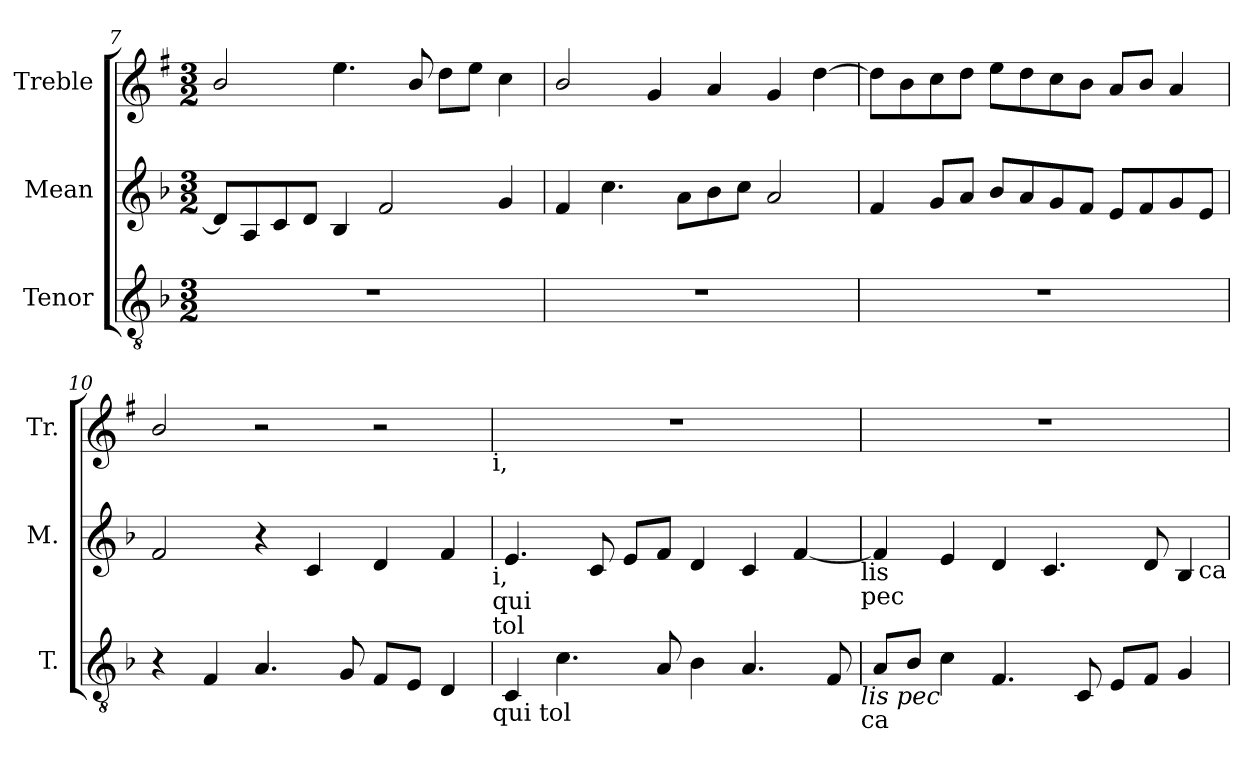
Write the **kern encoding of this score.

**kern	**kern	**kern
*part3	*part2	*part1
*staff3	*staff2	*staff1
*I"Tenor	*I"Mean	*I"Treble
*I'T.	*I'M.	*I'Tr.
*clefGv2	*clefG2	*clefG2
*	*	*ITrd1c2
*k[b-]	*k[b-]	*k[b-]
*F:	*F:	*F:
*M3/2	*M3/2	*M3/2
=7	=7	=7
!LO:N:vis=1	!	!
1.r	8d/L]	2a/
.	8A/	.
.	8c/	.
.	8d/J	.
.	4B-/	4.dd\
.	2f/	.
.	.	8a/
.	.	8cc\L
.	.	8dd\J
.	4g/	4b-\
=8	=8	=8
!LO:N:vis=1	!	!
1.r	4f/	2a/
.	4.cc\	.
.	.	4f/
.	8a\L	.
.	8b-\	4g/
.	8cc\J	.
.	2a/	4f/
.	.	[>4cc\
=9	=9	=9
!LO:N:vis=1	!	!
1.r	4f/	8cc\L]
.	.	8a\
.	8g/L	8b-\
.	8a/J	8cc\J
.	8b-/L	8dd\L
.	8a/	8cc\
.	8g/	8b-\
.	8f/J	8a\J
.	8e/L	8g/L
.	8f/	8a/J
.	8g/	4g/
.	8e/J	.
=10	=10	=10
4r	2f/	2a/
4F/	.	.
4.A/	4r	2r
.	4c/	.
8G/	.	.
8F/L	4d/	2r
8E/J	.	.
4D/	4f/	.
!	!	!LO:TX:b:t=i,
!	!LO:TX:b:t=i,	!
!	!LO:TX:b:t=qui	!
!	!LO:TX:b:t=tol	!
!LO:TX:b:t=qui tol	!	!
!!LO:LB:g=z
=11	=11	=11
4C/	4.e/	1.r
4.c\	.	.
.	8c/	.
.	8e/L	.
8A/	8f/J	.
4B-\	4d/	.
4.A/	4c/	.
.	[<4f/	.
8F/	.	.
!	!LO:TX:b:t=lis	!
!	!LO:TX:b:t=pec	!
!LO:TX:b:i:t=lis pec	!	!
!LO:TX:b:t=ca	!	!
=12	=12	=12
8A/L	4f/]	1.r
8B-/J	.	.
4c\	4e/	.
4.F/	4d/	.
.	4.c/	.
8C/	.	.
8E/L	.	.
8F/J	8d/	.
4G/	4B-/	.
!	!LO:TX:b:t=ca	!
=	=	=
*-	*-	*-
